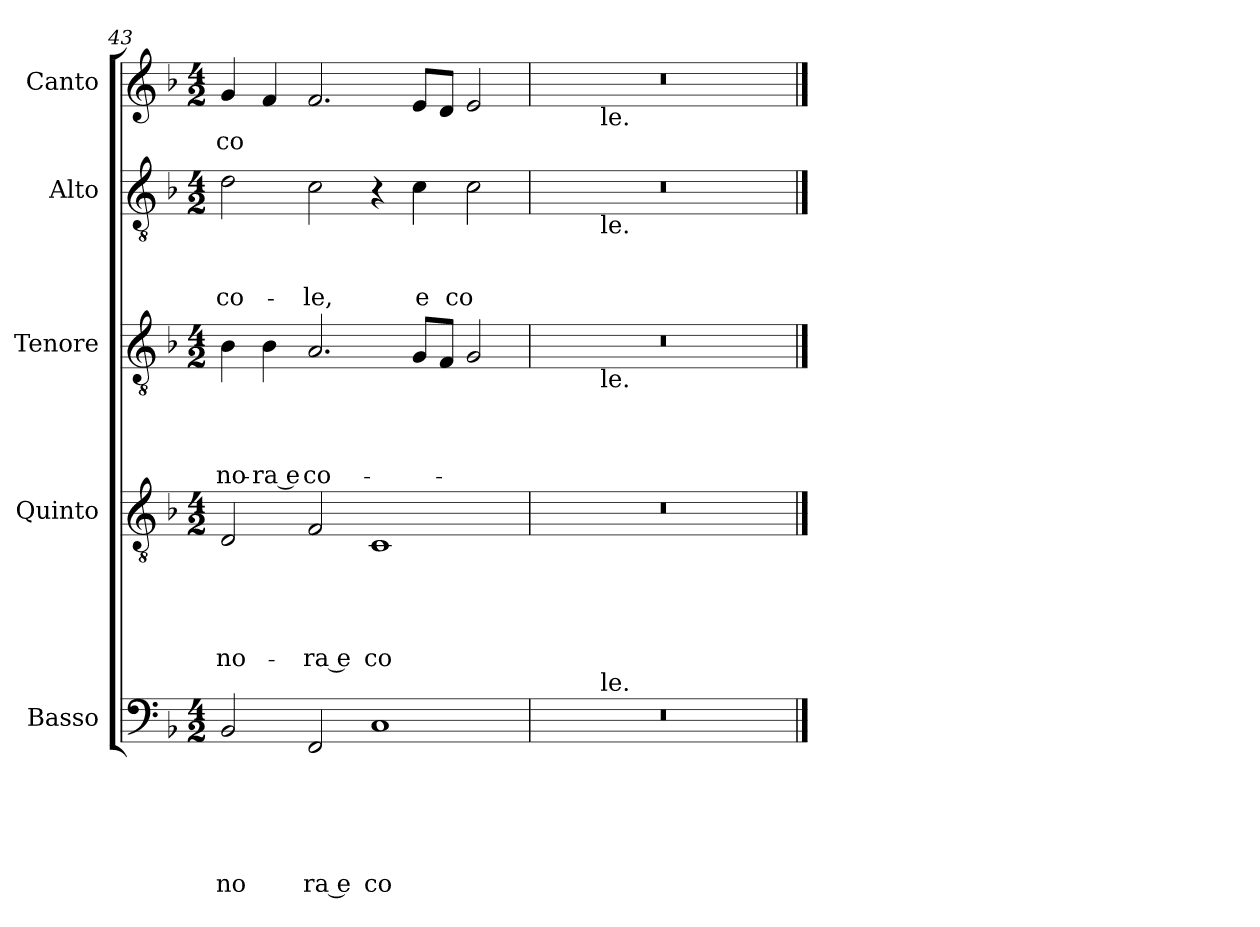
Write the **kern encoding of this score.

**kern	**text	**text	**text	**text	**text	**text	**kern	**text	**text	**text	**text	**text	**kern	**text	**text	**text	**text	**kern	**text	**text	**text	**kern	**text
*part5	*part5	*part5	*part5	*part5	*part5	*part5	*part4	*part4	*part4	*part4	*part4	*part4	*part3	*part3	*part3	*part3	*part3	*part2	*part2	*part2	*part2	*part1	*part1
*staff5	*staff5	*staff5	*staff5	*staff5	*staff5	*staff5	*staff4	*staff4	*staff4	*staff4	*staff4	*staff4	*staff3	*staff3	*staff3	*staff3	*staff3	*staff2	*staff2	*staff2	*staff2	*staff1	*staff1
*I"Basso	*	*	*	*	*	*	*I"Quinto	*	*	*	*	*	*I"Tenore	*	*	*	*	*I"Alto	*	*	*	*I"Canto	*
*clefF4	*	*	*	*	*	*	*clefGv2	*	*	*	*	*	*clefGv2	*	*	*	*	*clefGv2	*	*	*	*clefG2	*
*k[b-]	*	*	*	*	*	*	*k[b-]	*	*	*	*	*	*k[b-]	*	*	*	*	*k[b-]	*	*	*	*k[b-]	*
*F:	*	*	*	*	*	*	*F:	*	*	*	*	*	*F:	*	*	*	*	*F:	*	*	*	*F:	*
*M4/2	*	*	*	*	*	*	*M4/2	*	*	*	*	*	*M4/2	*	*	*	*	*M4/2	*	*	*	*M4/2	*
=43	=43	=43	=43	=43	=43	=43	=43	=43	=43	=43	=43	=43	=43	=43	=43	=43	=43	=43	=43	=43	=43	=43	=43
!	!	!	!	!	!	!LO:LY:b	!	!	!	!	!	!LO:LY:b	!	!	!	!	!LO:LY:b	!	!	!	!LO:LY:b	!	!LO:LY:b
2BB-/	.	.	.	.	.	no	2D/	.	.	.	.	-no-	4B-\	.	.	.	-no-	2d\	.	.	co-	4g/	co
!	!	!	!	!	!	!	!	!	!	!	!	!	!	!	!	!	!LO:LY:b:rj	!	!	!	!	!	!
.	.	.	.	.	.	.	.	.	.	.	.	.	4B-\	.	.	.	-ra e	.	.	.	.	4f/	.
!	!	!	!	!	!	!LO:LY:b:rj	!	!	!	!	!	!LO:LY:b:rj	!	!	!	!	!LO:LY:b	!	!	!	!LO:LY:b	!	!
2FF/	.	.	.	.	.	ra e	2F/	.	.	.	.	-ra e	2.A/	.	.	.	co-	2c\	.	.	-le,	2.f/	.
!	!	!	!	!	!	!LO:LY:b	!	!	!	!	!	!LO:LY:b	!	!	!	!	!	!	!	!	!	!	!
1C	.	.	.	.	.	co	1C	.	.	.	.	co-	.	.	.	.	.	4r	.	.	.	.	.
!	!	!	!	!	!	!	!	!	!	!	!	!	!	!	!	!	!	!	!	!	!LO:LY:b	!	!
.	.	.	.	.	.	.	.	.	.	.	.	.	8G/L	.	.	.	.	4c\	.	.	e	8e/L	.
.	.	.	.	.	.	.	.	.	.	.	.	.	8F/J	.	.	.	.	.	.	.	.	8d/J	.
!	!	!	!	!	!	!	!	!	!	!	!	!	!	!	!	!	!	!	!	!	!LO:LY:b	!	!
.	.	.	.	.	.	.	.	.	.	.	.	.	2G/	.	.	.	.	2c\	.	.	co-	2e/	.
=44	=44	=44	=44	=44	=44	=44	=44	=44	=44	=44	=44	=44	=44	=44	=44	=44	=44	=44	=44	=44	=44	=44	=44
*^	*	*	*	*	*	*	*	*	*	*	*	*	*^	*	*	*	*	*^	*	*	*	*^	*
0r	4ryy	.	.	.	.	.	.	0r	.	.	.	.	.	0r	4ryy	.	.	.	.	0r	4ryy	.	.	.	0r	4ryy	.
.	16.ryy	.	.	.	.	.	.	.	.	.	.	.	.	.	16.ryy	.	.	.	.	.	16.ryy	.	.	.	.	16.ryy	.
!	!	!	!	!	!	!	!	!	!	!	!	!	!	!	!	!	!	!	!	!	!	!	!	!	!	!LO:TX:b:t=le.	!
!	!	!	!	!	!	!	!	!	!	!	!	!	!	!	!	!	!	!	!	!	!LO:TX:b:t=le.	!	!	!	!	!	!
!	!	!	!	!	!	!	!	!	!	!	!	!	!	!	!LO:TX:b:t=le.	!	!	!	!	!	!	!	!	!	!	!	!
!	!LO:TX:a:t=le.	!	!	!	!	!	!	!	!	!	!	!	!	!	!	!	!	!	!	!	!	!	!	!	!	!	!
.	1ryy	.	.	.	.	.	.	.	.	.	.	.	.	.	1ryy	.	.	.	.	.	1ryy	.	.	.	.	1ryy	.
.	2ryy	.	.	.	.	.	.	.	.	.	.	.	.	.	2ryy	.	.	.	.	.	2ryy	.	.	.	.	2ryy	.
.	8ryy	.	.	.	.	.	.	.	.	.	.	.	.	.	8ryy	.	.	.	.	.	8ryy	.	.	.	.	8ryy	.
.	32ryy	.	.	.	.	.	.	.	.	.	.	.	.	.	32ryy	.	.	.	.	.	32ryy	.	.	.	.	32ryy	.
*	*	*	*	*	*	*	*	*	*	*	*	*	*	*v	*v	*	*	*	*	*	*	*	*	*	*v	*v	*
*v	*v	*	*	*	*	*	*	*	*	*	*	*	*	*	*	*	*	*	*v	*v	*	*	*	*	*
==	==	==	==	==	==	==	==	==	==	==	==	==	==	==	==	==	==	==	==	==	==	==	==
*-	*-	*-	*-	*-	*-	*-	*-	*-	*-	*-	*-	*-	*-	*-	*-	*-	*-	*-	*-	*-	*-	*-	*-
